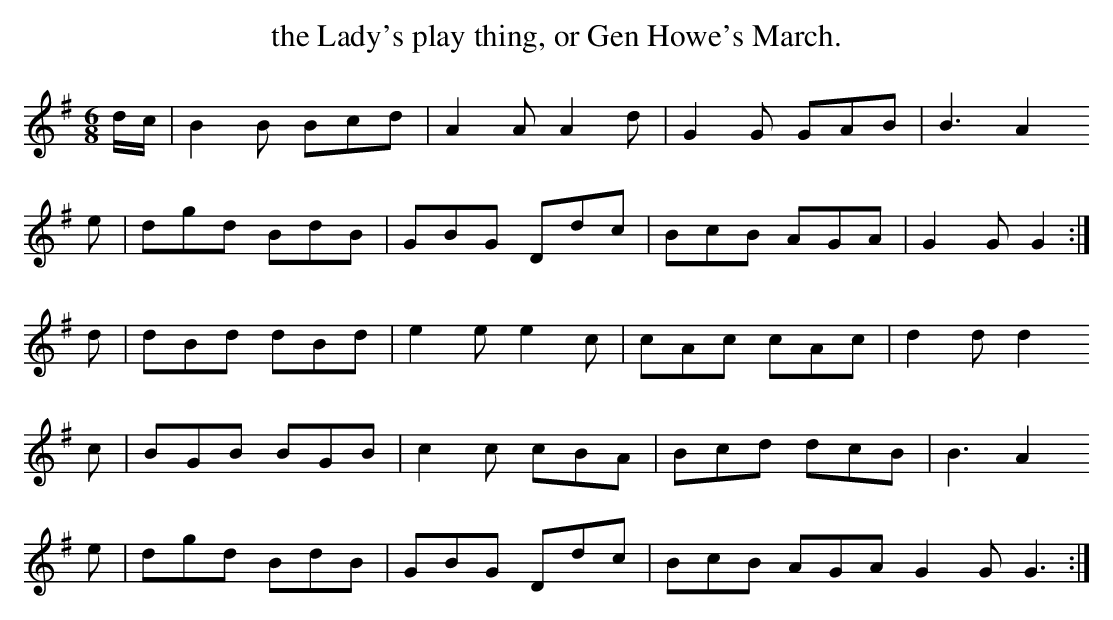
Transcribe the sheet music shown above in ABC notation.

X:1
T:the Lady's play thing, or Gen Howe's March.
M:6/8
L:1/8
K:G
d/c/|B2B Bcd|A2A A2d|G2G GAB|B3  A2
e   |dgd BdB|GBG Ddc|BcB AGA|G2G G2:|
d   |dBd dBd|e2e e2c|cAc cAc|d2d d2
c   |BGB BGB|c2c cBA|Bcd dcB|B3  A2
e   |dgd BdB|GBG Ddc|BcB AGA G2G G3:|
